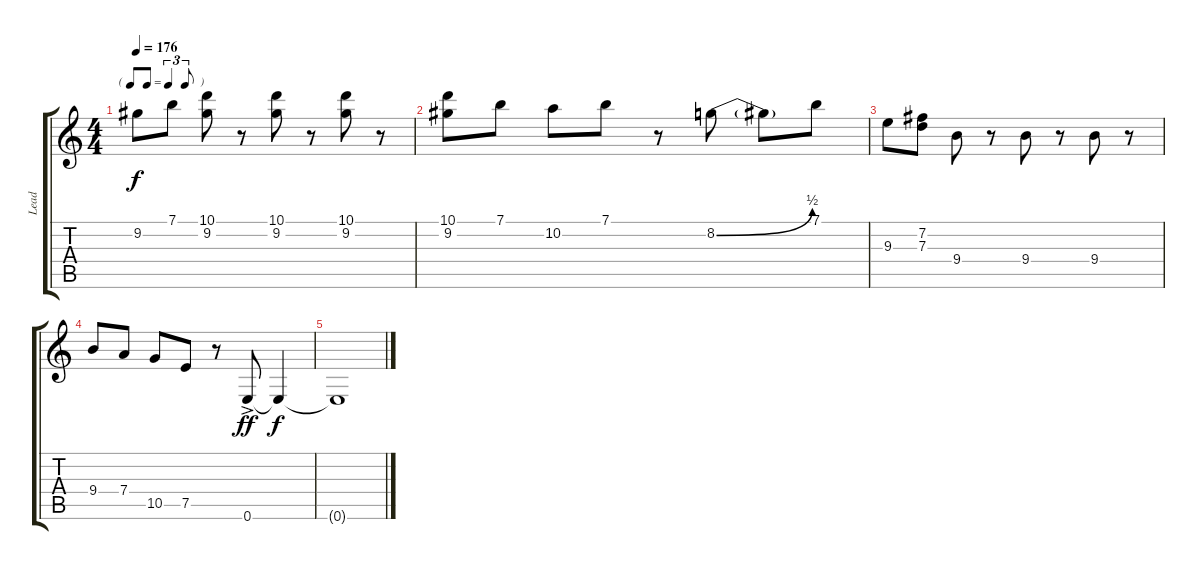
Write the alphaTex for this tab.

\track ("Lead" "Lead") {instrument electricguitarclean}
\staff {score tabs}
\tuning (E4 B3 G3 D3 A2 E2) {hide}
\ts (4 4)
\tf triplet8th
\tempo 176
\clef g2
\ks c
9.2.8{dy f} 7.1.8 (10.1 9.2).8 r.8 (10.1 9.2).8 r.8 (10.1 9.2).8 r.8 |
(10.1 9.2).8 7.1.8 10.2.8 7.1.8 r.8 8.2{be (bend 0 0 60 2)}.8 8.2{t}.8 7.1.8 |
9.3.8 (7.2 7.3).8 9.4.8 r.8 9.4.8 r.8 9.4.8 r.8 |
9.4.8 7.4.8 10.5.8 7.5.8 r.8 0.6{ac}.8{dy ff} 0.6{t}.4{dy f} |
0.6{t}.1
